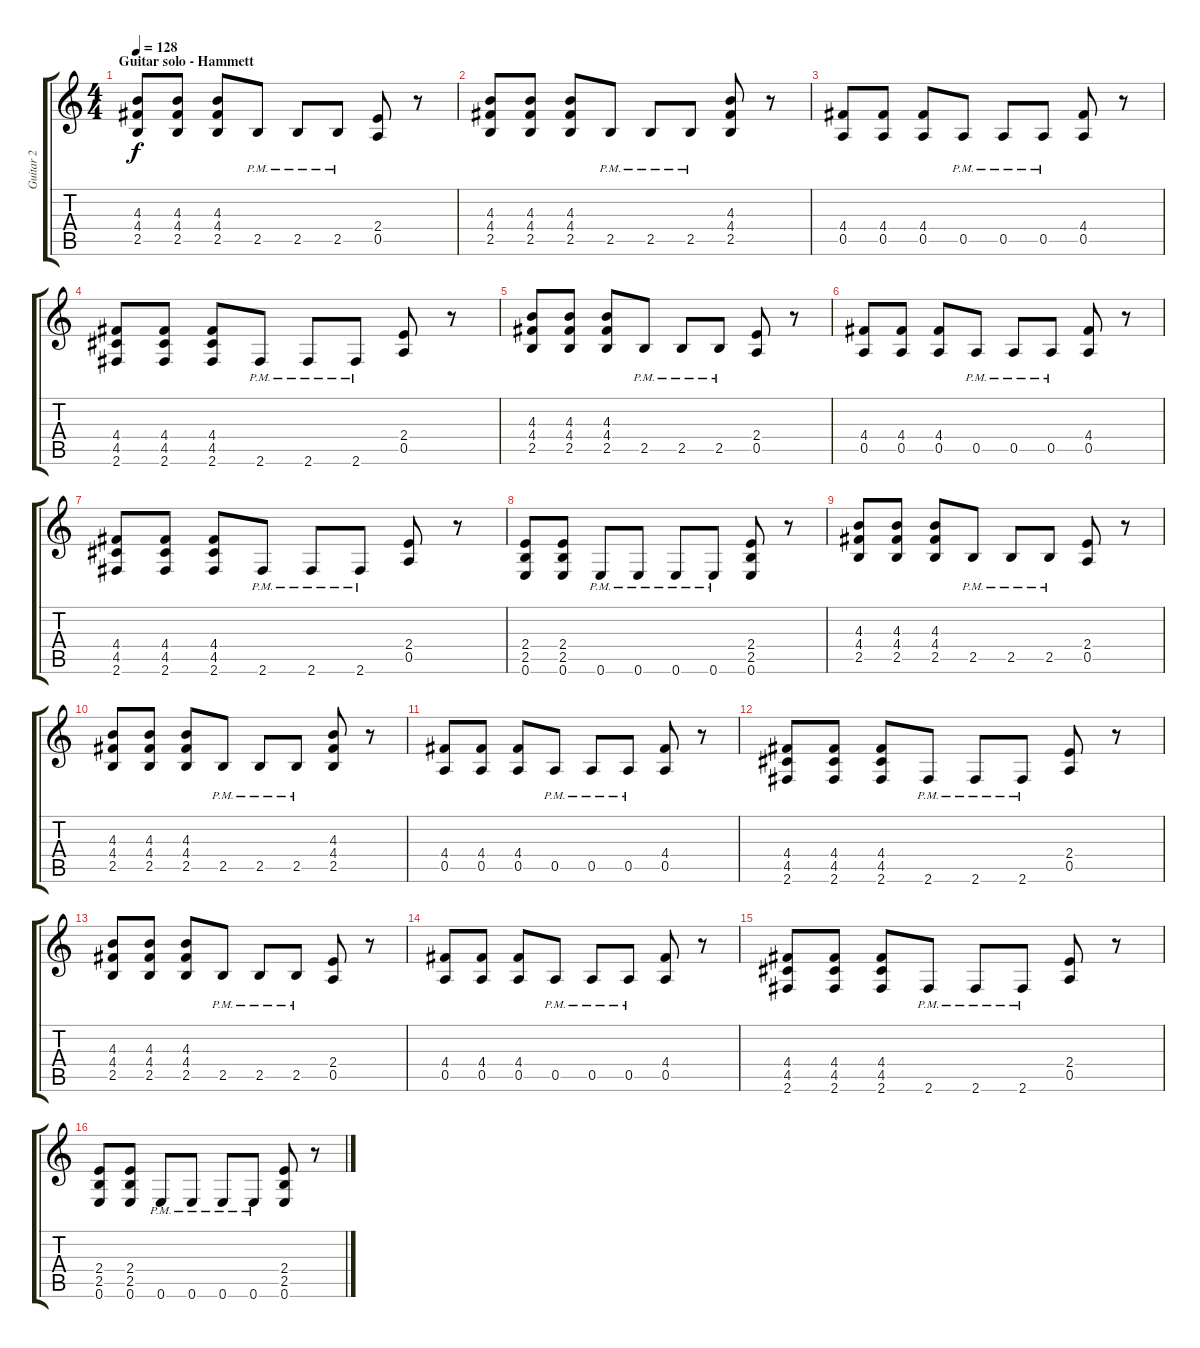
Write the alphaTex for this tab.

\track ("Guitar 2" "Guitar 2") {instrument distortionguitar}
\staff {score tabs}
\tuning (E4 B3 G3 D3 A2 E2) {hide}
\ts (4 4)
\section ("" "Guitar solo - Hammett")
\tempo 128
\clef g2
\ks c
(4.3 4.4 2.5).8{dy f} (4.3 4.4 2.5).8 (4.3 4.4 2.5).8 2.5{pm}.8 2.5{pm}.8 2.5{pm}.8 (2.4 0.5).8 r.8 |
(4.3 4.4 2.5).8 (4.3 4.4 2.5).8 (4.3 4.4 2.5).8 2.5{pm}.8 2.5{pm}.8 2.5{pm}.8 (4.3 4.4 2.5).8 r.8 |
(4.4 0.5).8 (4.4 0.5).8 (4.4 0.5).8 0.5{pm}.8 0.5{pm}.8 0.5{pm}.8 (4.4 0.5).8 r.8 |
(4.4 4.5 2.6).8 (4.4 4.5 2.6).8 (4.4 4.5 2.6).8 2.6{pm}.8 2.6{pm}.8 2.6{pm}.8 (2.4 0.5).8 r.8 |
(4.3 4.4 2.5).8 (4.3 4.4 2.5).8 (4.3 4.4 2.5).8 2.5{pm}.8 2.5{pm}.8 2.5{pm}.8 (2.4 0.5).8 r.8 |
(4.4 0.5).8 (4.4 0.5).8 (4.4 0.5).8 0.5{pm}.8 0.5{pm}.8 0.5{pm}.8 (4.4 0.5).8 r.8 |
(4.4 4.5 2.6).8 (4.4 4.5 2.6).8 (4.4 4.5 2.6).8 2.6{pm}.8 2.6{pm}.8 2.6{pm}.8 (2.4 0.5).8 r.8 |
(2.4 2.5 0.6).8 (2.4 2.5 0.6).8 0.6{pm}.8 0.6{pm}.8 0.6{pm}.8 0.6{pm}.8 (2.4 2.5 0.6).8 r.8 |
(4.3 4.4 2.5).8 (4.3 4.4 2.5).8 (4.3 4.4 2.5).8 2.5{pm}.8 2.5{pm}.8 2.5{pm}.8 (2.4 0.5).8 r.8 |
(4.3 4.4 2.5).8 (4.3 4.4 2.5).8 (4.3 4.4 2.5).8 2.5{pm}.8 2.5{pm}.8 2.5{pm}.8 (4.3 4.4 2.5).8 r.8 |
(4.4 0.5).8 (4.4 0.5).8 (4.4 0.5).8 0.5{pm}.8 0.5{pm}.8 0.5{pm}.8 (4.4 0.5).8 r.8 |
(4.4 4.5 2.6).8 (4.4 4.5 2.6).8 (4.4 4.5 2.6).8 2.6{pm}.8 2.6{pm}.8 2.6{pm}.8 (2.4 0.5).8 r.8 |
(4.3 4.4 2.5).8 (4.3 4.4 2.5).8 (4.3 4.4 2.5).8 2.5{pm}.8 2.5{pm}.8 2.5{pm}.8 (2.4 0.5).8 r.8 |
(4.4 0.5).8 (4.4 0.5).8 (4.4 0.5).8 0.5{pm}.8 0.5{pm}.8 0.5{pm}.8 (4.4 0.5).8 r.8 |
(4.4 4.5 2.6).8 (4.4 4.5 2.6).8 (4.4 4.5 2.6).8 2.6{pm}.8 2.6{pm}.8 2.6{pm}.8 (2.4 0.5).8 r.8 |
(2.4 2.5 0.6).8 (2.4 2.5 0.6).8 0.6{pm}.8 0.6{pm}.8 0.6{pm}.8 0.6{pm}.8 (2.4 2.5 0.6).8 r.8
